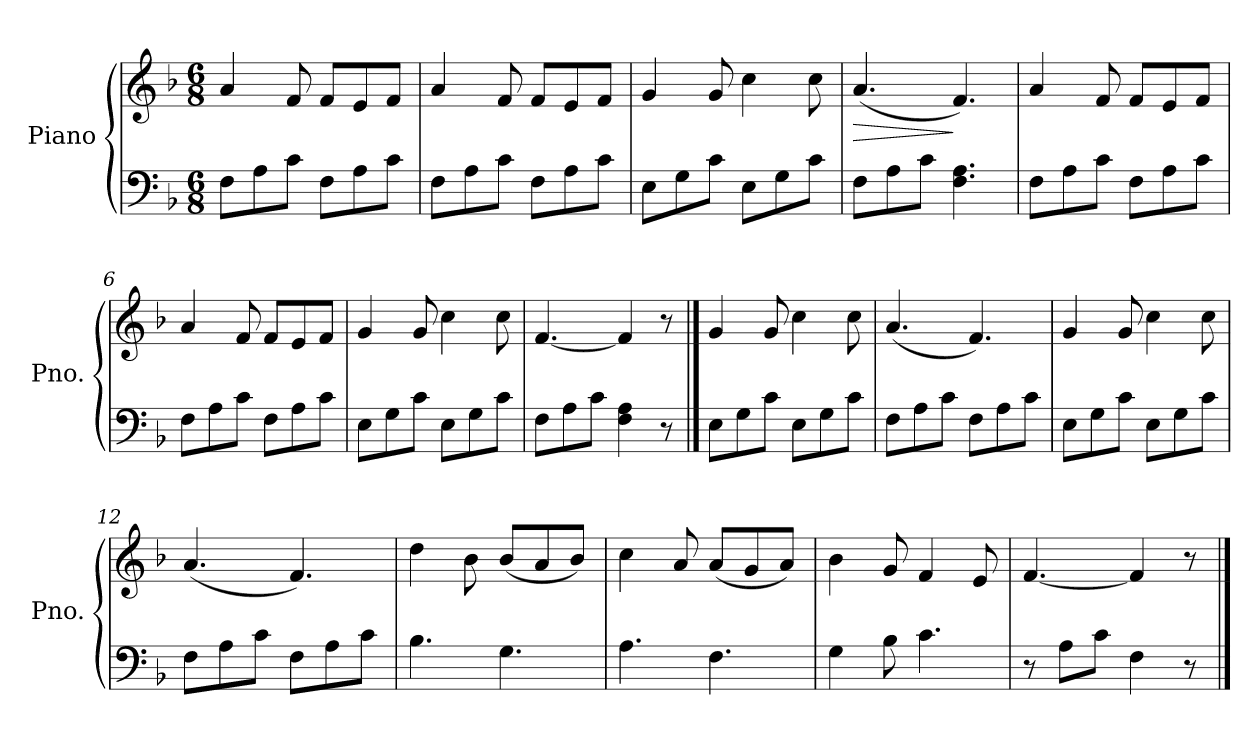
**kern	**kern	**dynam
*part1	*part1	*part1
*staff2	*staff1	*staff1/2
*I"Piano	*	*
*I'Pno.	*	*
*clefF4	*clefG2	*
*k[b-]	*k[b-]	*
*M6/8	*M6/8	*
=1	=1	=1
8F\L	4a/	.
8A\	.	.
8c\J	8f/	.
8F\L	8f/L	.
8A\	8e/	.
8c\J	8f/J	.
=2	=2	=2
8F\L	4a/	.
8A\	.	.
8c\J	8f/	.
8F\L	8f/L	.
8A\	8e/	.
8c\J	8f/J	.
=3	=3	=3
8E\L	4g/	.
8G\	.	.
8c\J	8g/	.
8E\L	4cc\	.
8G\	.	.
8c\J	8cc\	.
=4	=4	=4
!	!	!LO:HP:b
8F\L	(4.a/	>
8A\	.	.
8c\J	.	.
4.F\ 4.A\	4.f/)	]
=5	=5	=5
8F\L	4a/	.
8A\	.	.
8c\J	8f/	.
8F\L	8f/L	.
8A\	8e/	.
8c\J	8f/J	.
!!LO:LB:g=z
=6	=6	=6
8F\L	4a/	.
8A\	.	.
8c\J	8f/	.
8F\L	8f/L	.
8A\	8e/	.
8c\J	8f/J	.
=7	=7	=7
8E\L	4g/	.
8G\	.	.
8c\J	8g/	.
8E\L	4cc\	.
8G\	.	.
8c\J	8cc\	.
=8	=8	=8
8F\L	[4.f/	.
8A\	.	.
8c\J	.	.
4F\ 4A\	4f/]	.
8r	8r	.
==9	==9	==9
8E\L	4g/	.
8G\	.	.
8c\J	8g/	.
8E\L	4cc\	.
8G\	.	.
8c\J	8cc\	.
=10	=10	=10
8F\L	(4.a/	.
8A\	.	.
8c\J	.	.
8F\L	4.f/)	.
8A\	.	.
8c\J	.	.
=11	=11	=11
8E\L	4g/	.
8G\	.	.
8c\J	8g/	.
8E\L	4cc\	.
8G\	.	.
8c\J	8cc\	.
!!LO:LB:g=z
=12	=12	=12
8F\L	(4.a/	.
8A\	.	.
8c\J	.	.
8F\L	4.f/)	.
8A\	.	.
8c\J	.	.
=13	=13	=13
4.B-\	4dd\	.
.	8b-\	.
4.G\	(8b-/L	.
.	8a/	.
.	8b-/J)	.
=14	=14	=14
4.A\	4cc\	.
.	8a/	.
4.F\	(8a/L	.
.	8g/	.
.	8a/J)	.
=15	=15	=15
4G\	4b-\	.
8B-\	8g/	.
4.c\	4f/	.
.	8e/	.
=16	=16	=16
8r	[4.f/	.
8A\L	.	.
8c\J	.	.
4F\	4f/]	.
8r	8r	.
==	==	==
*-	*-	*-
